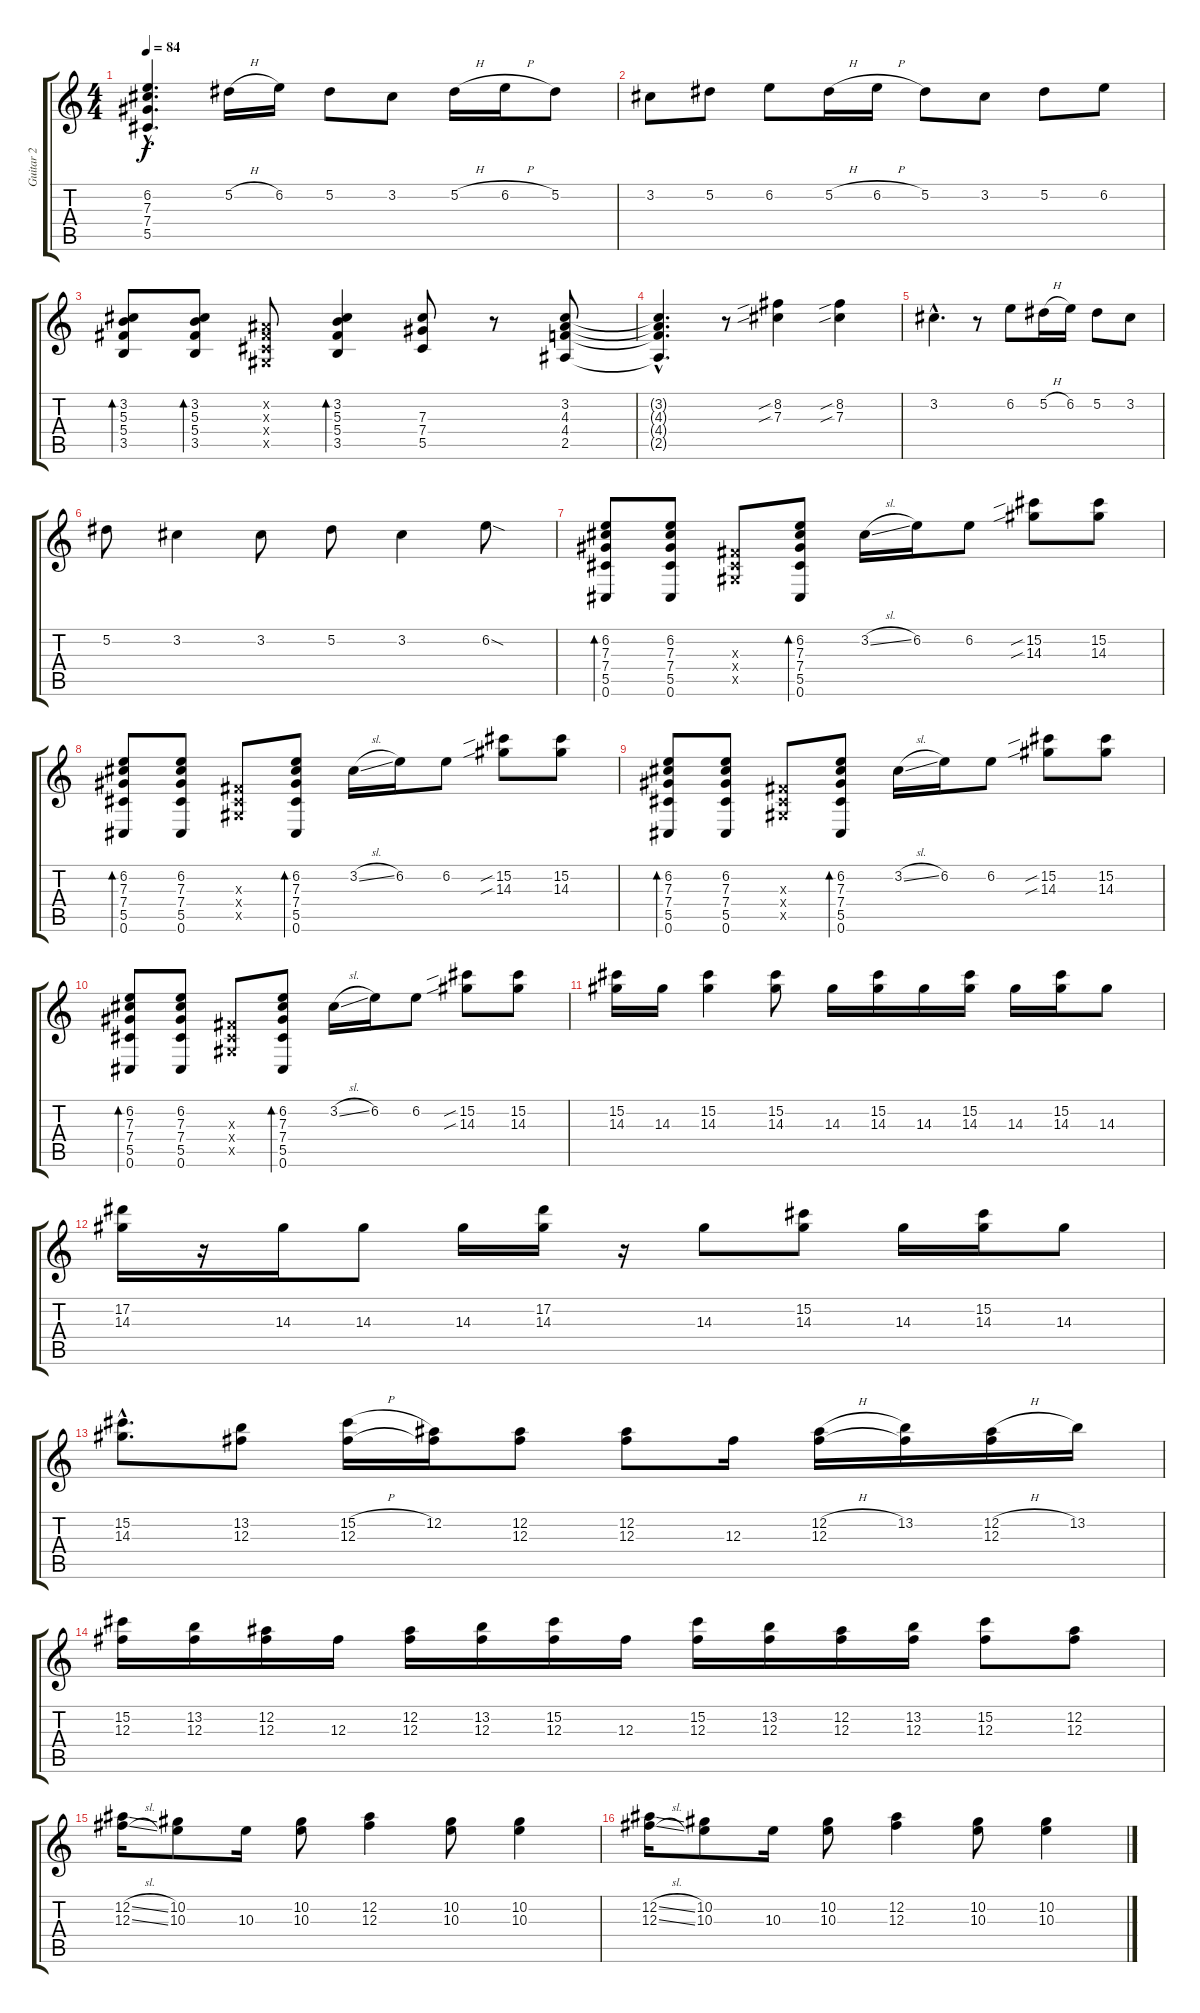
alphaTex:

\track ("Guitar 2" "Guitar 2") {instrument acousticguitarsteel}
\staff {score tabs}
\tuning (Eb4 Bb3 Gb3 Db3 Ab2 Db2) {hide}
\ts (4 4)
\tempo 84
\clef g2
\ks c
(6.2{hac} 7.3{hac} 7.4{hac} 5.5{hac}).4{d dy f} 5.2{h}.16 6.2.16 5.2.8 3.2.8 5.2{h}.16 6.2{h}.16 5.2.8 |
3.2.8 5.2.8 6.2.8 5.2{h}.16 6.2{h}.16 5.2.8 3.2.8 5.2.8 6.2.8 |
(3.2 5.3 5.4 3.5).8{bd 30} (3.2 5.3 5.4 3.5).8{bd 30} (0.2{x} 0.3{x} 0.4{x} 0.5{x}).8 (3.2 5.3 5.4 3.5).4{bd 60} (7.3 7.4 5.5).8 r.8 (3.2 4.3 4.4 2.5).8 |
(3.2{hac t} 4.3{hac t} 4.4{hac t} 2.5{hac t}).4{d} r.8 (8.2{sib} 7.3{sib}).4 (8.2{sib} 7.3{sib}).4 |
3.2{hac}.4{d} r.8 6.2.8 5.2{h}.16 6.2.16 5.2.8 3.2.8 |
5.2.8 3.2.4 3.2.8 5.2.8 3.2.4 6.2{sod}.8 |
(6.2 7.3 7.4 5.5 0.6).8{bd 60} (6.2 7.3 7.4 5.5 0.6).8 (0.3{x} 0.4{x} 0.5{x}).8 (6.2 7.3 7.4 5.5 0.6).8{bd 60} 3.2{sl}.16 6.2.16 6.2.8 (15.2{sib} 14.3{sib}).8 (15.2 14.3).8 |
(6.2 7.3 7.4 5.5 0.6).8{bd 60} (6.2 7.3 7.4 5.5 0.6).8 (0.3{x} 0.4{x} 0.5{x}).8 (6.2 7.3 7.4 5.5 0.6).8{bd 60} 3.2{sl}.16 6.2.16 6.2.8 (15.2{sib} 14.3{sib}).8 (15.2 14.3).8 |
(6.2 7.3 7.4 5.5 0.6).8{bd 60} (6.2 7.3 7.4 5.5 0.6).8 (0.3{x} 0.4{x} 0.5{x}).8 (6.2 7.3 7.4 5.5 0.6).8{bd 60} 3.2{sl}.16 6.2.16 6.2.8 (15.2{sib} 14.3{sib}).8 (15.2 14.3).8 |
(6.2 7.3 7.4 5.5 0.6).8{bd 60} (6.2 7.3 7.4 5.5 0.6).8 (0.3{x} 0.4{x} 0.5{x}).8 (6.2 7.3 7.4 5.5 0.6).8{bd 60} 3.2{sl}.16 6.2.16 6.2.8 (15.2{sib} 14.3{sib}).8 (15.2 14.3).8 |
(15.2 14.3).16 14.3.16 (15.2 14.3).4 (15.2 14.3).8 14.3.16 (15.2 14.3).16 14.3.16 (15.2 14.3).16 14.3.16 (15.2 14.3).16 14.3.8 |
(17.2 14.3).16 r.16 14.3.16 14.3.8 14.3.16 (17.2 14.3).16 r.16 14.3.8 (15.2 14.3).8 14.3.16 (15.2 14.3).16 14.3.8 |
(15.2{hac} 14.3{hac}).8{d} (13.2 12.3).8 (15.2{h} 12.3).16 (12.2 12.3{t}).16 (12.2 12.3).8 (12.2 12.3).8 12.3.16 (12.2{h} 12.3).16 (13.2 12.3{t}).16 (12.2{h} 12.3).16 13.2.16 |
(15.2 12.3).16 (13.2 12.3).16 (12.2 12.3).16 12.3.16 (12.2 12.3).16 (13.2 12.3).16 (15.2 12.3).16 12.3.16 (15.2 12.3).16 (13.2 12.3).16 (12.2 12.3).16 (13.2 12.3).16 (15.2 12.3).8 (12.2 12.3).8 |
(12.2{sl} 12.3{sl}).16 (10.2 10.3).8 10.3.16 (10.2 10.3).8 (12.2 12.3).4 (10.2 10.3).8 (10.2 10.3).4 |
(12.2{sl} 12.3{sl}).16 (10.2 10.3).8 10.3.16 (10.2 10.3).8 (12.2 12.3).4 (10.2 10.3).8 (10.2 10.3).4
